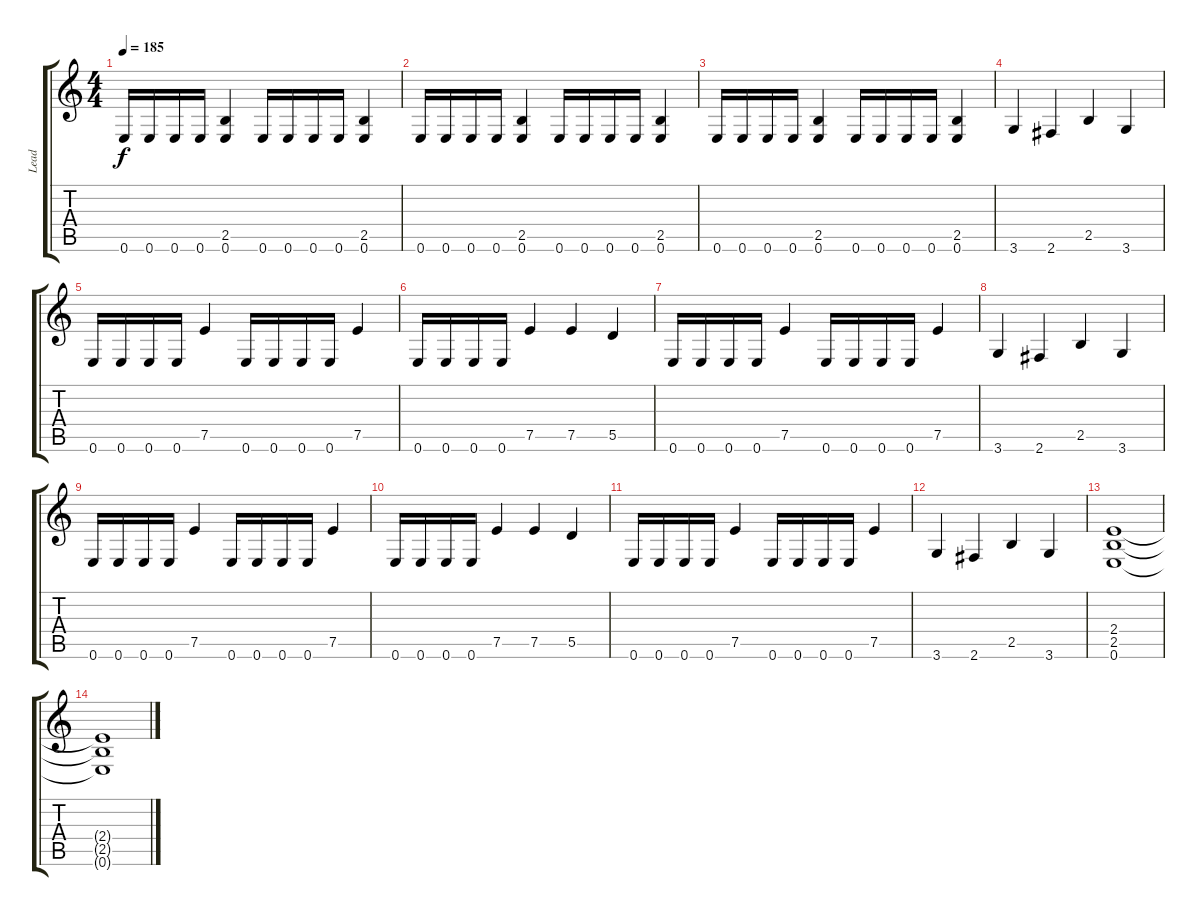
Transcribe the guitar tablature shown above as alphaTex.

\track ("Lead" "Lead") {instrument distortionguitar}
\staff {score tabs}
\tuning (E4 B3 G3 D3 A2 E2) {hide}
\ts (4 4)
\tempo 185
\clef g2
\ks c
0.6.16{dy f} 0.6.16 0.6.16 0.6.16 (2.5 0.6).4 0.6.16 0.6.16 0.6.16 0.6.16 (2.5 0.6).4 |
0.6.16 0.6.16 0.6.16 0.6.16 (2.5 0.6).4 0.6.16 0.6.16 0.6.16 0.6.16 (2.5 0.6).4 |
0.6.16 0.6.16 0.6.16 0.6.16 (2.5 0.6).4 0.6.16 0.6.16 0.6.16 0.6.16 (2.5 0.6).4 |
3.6.4 2.6.4 2.5.4 3.6.4 |
0.6.16 0.6.16 0.6.16 0.6.16 7.5.4 0.6.16 0.6.16 0.6.16 0.6.16 7.5.4 |
0.6.16 0.6.16 0.6.16 0.6.16 7.5.4 7.5.4 5.5.4 |
0.6.16 0.6.16 0.6.16 0.6.16 7.5.4 0.6.16 0.6.16 0.6.16 0.6.16 7.5.4 |
3.6.4 2.6.4 2.5.4 3.6.4 |
0.6.16 0.6.16 0.6.16 0.6.16 7.5.4 0.6.16 0.6.16 0.6.16 0.6.16 7.5.4 |
0.6.16 0.6.16 0.6.16 0.6.16 7.5.4 7.5.4 5.5.4 |
0.6.16 0.6.16 0.6.16 0.6.16 7.5.4 0.6.16 0.6.16 0.6.16 0.6.16 7.5.4 |
3.6.4 2.6.4 2.5.4 3.6.4 |
(2.4 2.5 0.6).1 |
(2.4{t} 2.5{t} 0.6{t}).1
